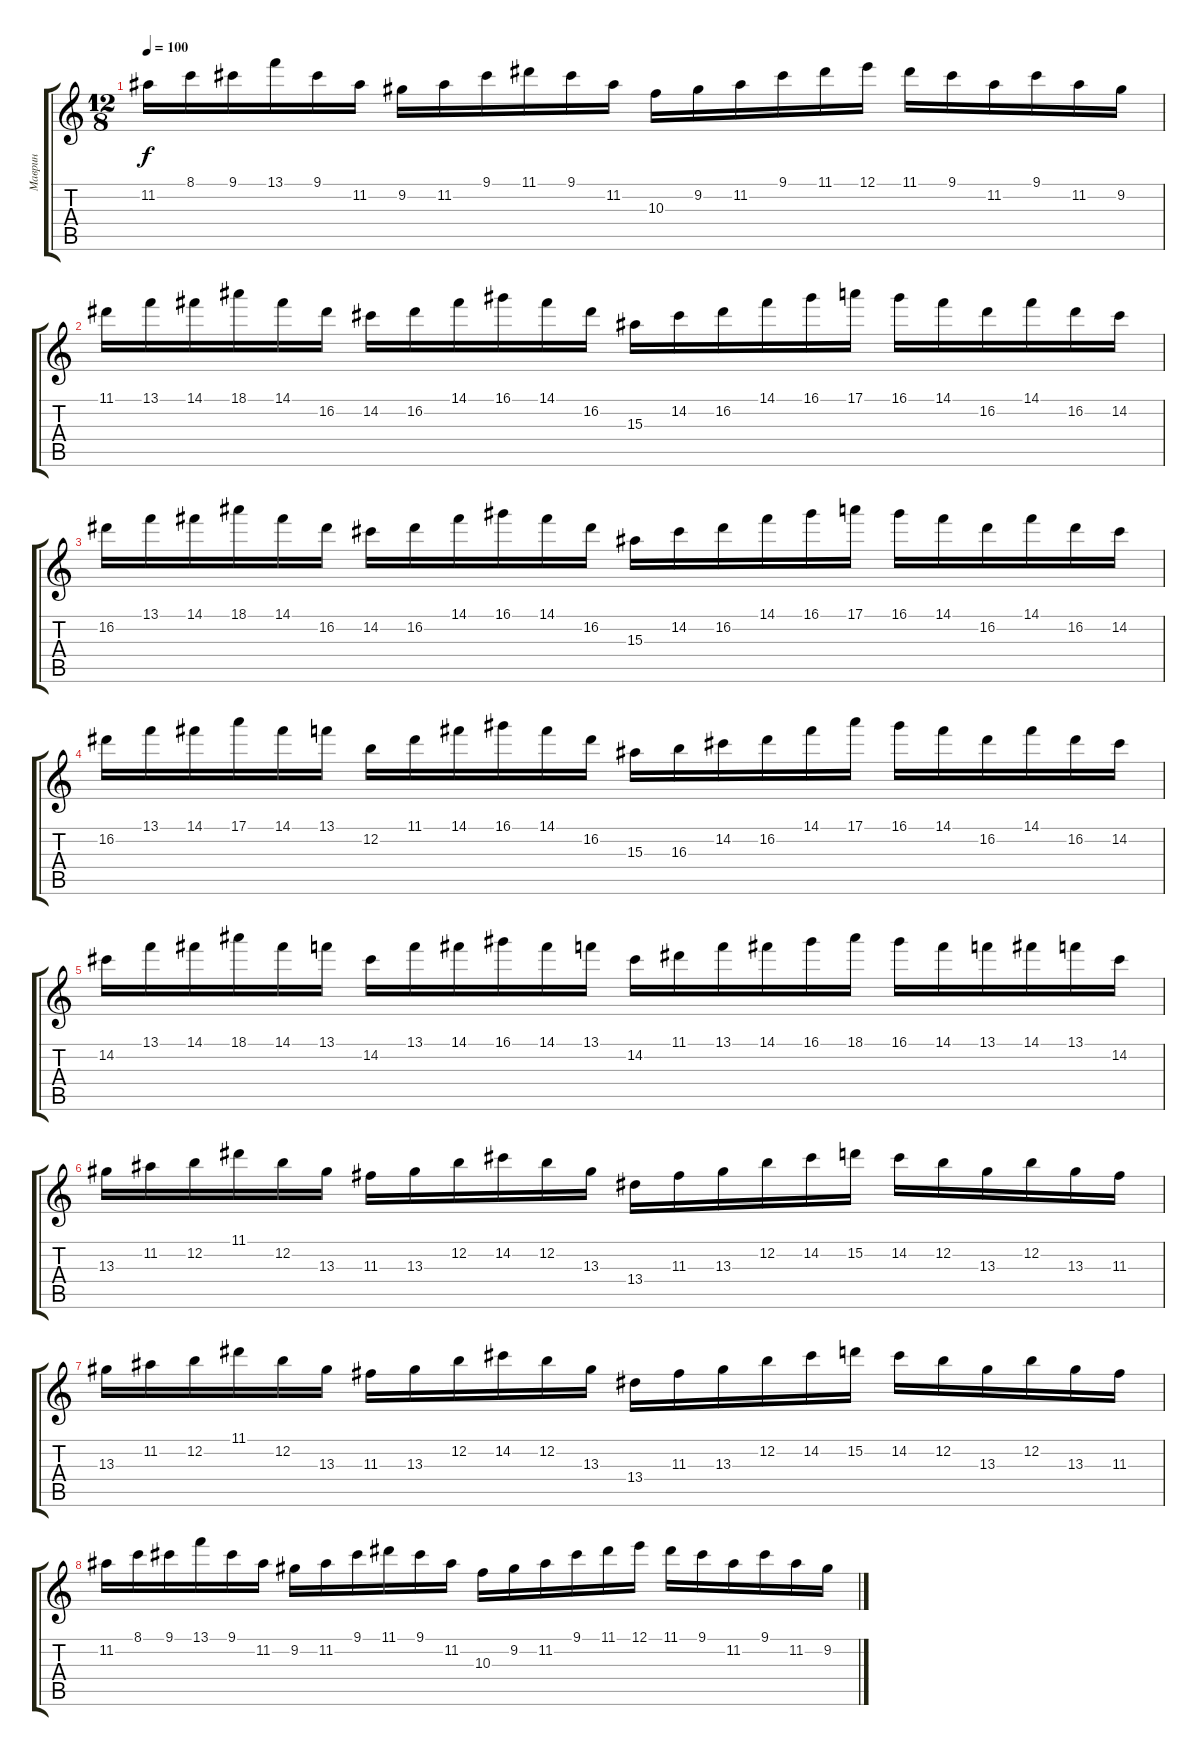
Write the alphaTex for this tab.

\track ("Маврин" "Маврин") {instrument distortionguitar}
\staff {score tabs}
\tuning (E4 B3 G3 D3 A2 E2) {hide}
\ts (12 8)
\tempo 100
\clef g2
\ks c
11.2.16{dy f} 8.1.16 9.1.16 13.1.16 9.1.16 11.2.16 9.2.16 11.2.16 9.1.16 11.1.16 9.1.16 11.2.16 10.3.16 9.2.16 11.2.16 9.1.16 11.1.16 12.1.16 11.1.16 9.1.16 11.2.16 9.1.16 11.2.16 9.2.16 |
11.1.16 13.1.16 14.1.16 18.1.16 14.1.16 16.2.16 14.2.16 16.2.16 14.1.16 16.1.16 14.1.16 16.2.16 15.3.16 14.2.16 16.2.16 14.1.16 16.1.16 17.1.16 16.1.16 14.1.16 16.2.16 14.1.16 16.2.16 14.2.16 |
16.2.16 13.1.16 14.1.16 18.1.16 14.1.16 16.2.16 14.2.16 16.2.16 14.1.16 16.1.16 14.1.16 16.2.16 15.3.16 14.2.16 16.2.16 14.1.16 16.1.16 17.1.16 16.1.16 14.1.16 16.2.16 14.1.16 16.2.16 14.2.16 |
16.2.16 13.1.16 14.1.16 17.1.16 14.1.16 13.1.16 12.2.16 11.1.16 14.1.16 16.1.16 14.1.16 16.2.16 15.3.16 16.3.16 14.2.16 16.2.16 14.1.16 17.1.16 16.1.16 14.1.16 16.2.16 14.1.16 16.2.16 14.2.16 |
14.2.16 13.1.16 14.1.16 18.1.16 14.1.16 13.1.16 14.2.16 13.1.16 14.1.16 16.1.16 14.1.16 13.1.16 14.2.16 11.1.16 13.1.16 14.1.16 16.1.16 18.1.16 16.1.16 14.1.16 13.1.16 14.1.16 13.1.16 14.2.16 |
13.3.16 11.2.16 12.2.16 11.1.16 12.2.16 13.3.16 11.3.16 13.3.16 12.2.16 14.2.16 12.2.16 13.3.16 13.4.16 11.3.16 13.3.16 12.2.16 14.2.16 15.2.16 14.2.16 12.2.16 13.3.16 12.2.16 13.3.16 11.3.16 |
13.3.16 11.2.16 12.2.16 11.1.16 12.2.16 13.3.16 11.3.16 13.3.16 12.2.16 14.2.16 12.2.16 13.3.16 13.4.16 11.3.16 13.3.16 12.2.16 14.2.16 15.2.16 14.2.16 12.2.16 13.3.16 12.2.16 13.3.16 11.3.16 |
11.2.16 8.1.16 9.1.16 13.1.16 9.1.16 11.2.16 9.2.16 11.2.16 9.1.16 11.1.16 9.1.16 11.2.16 10.3.16 9.2.16 11.2.16 9.1.16 11.1.16 12.1.16 11.1.16 9.1.16 11.2.16 9.1.16 11.2.16 9.2.16
